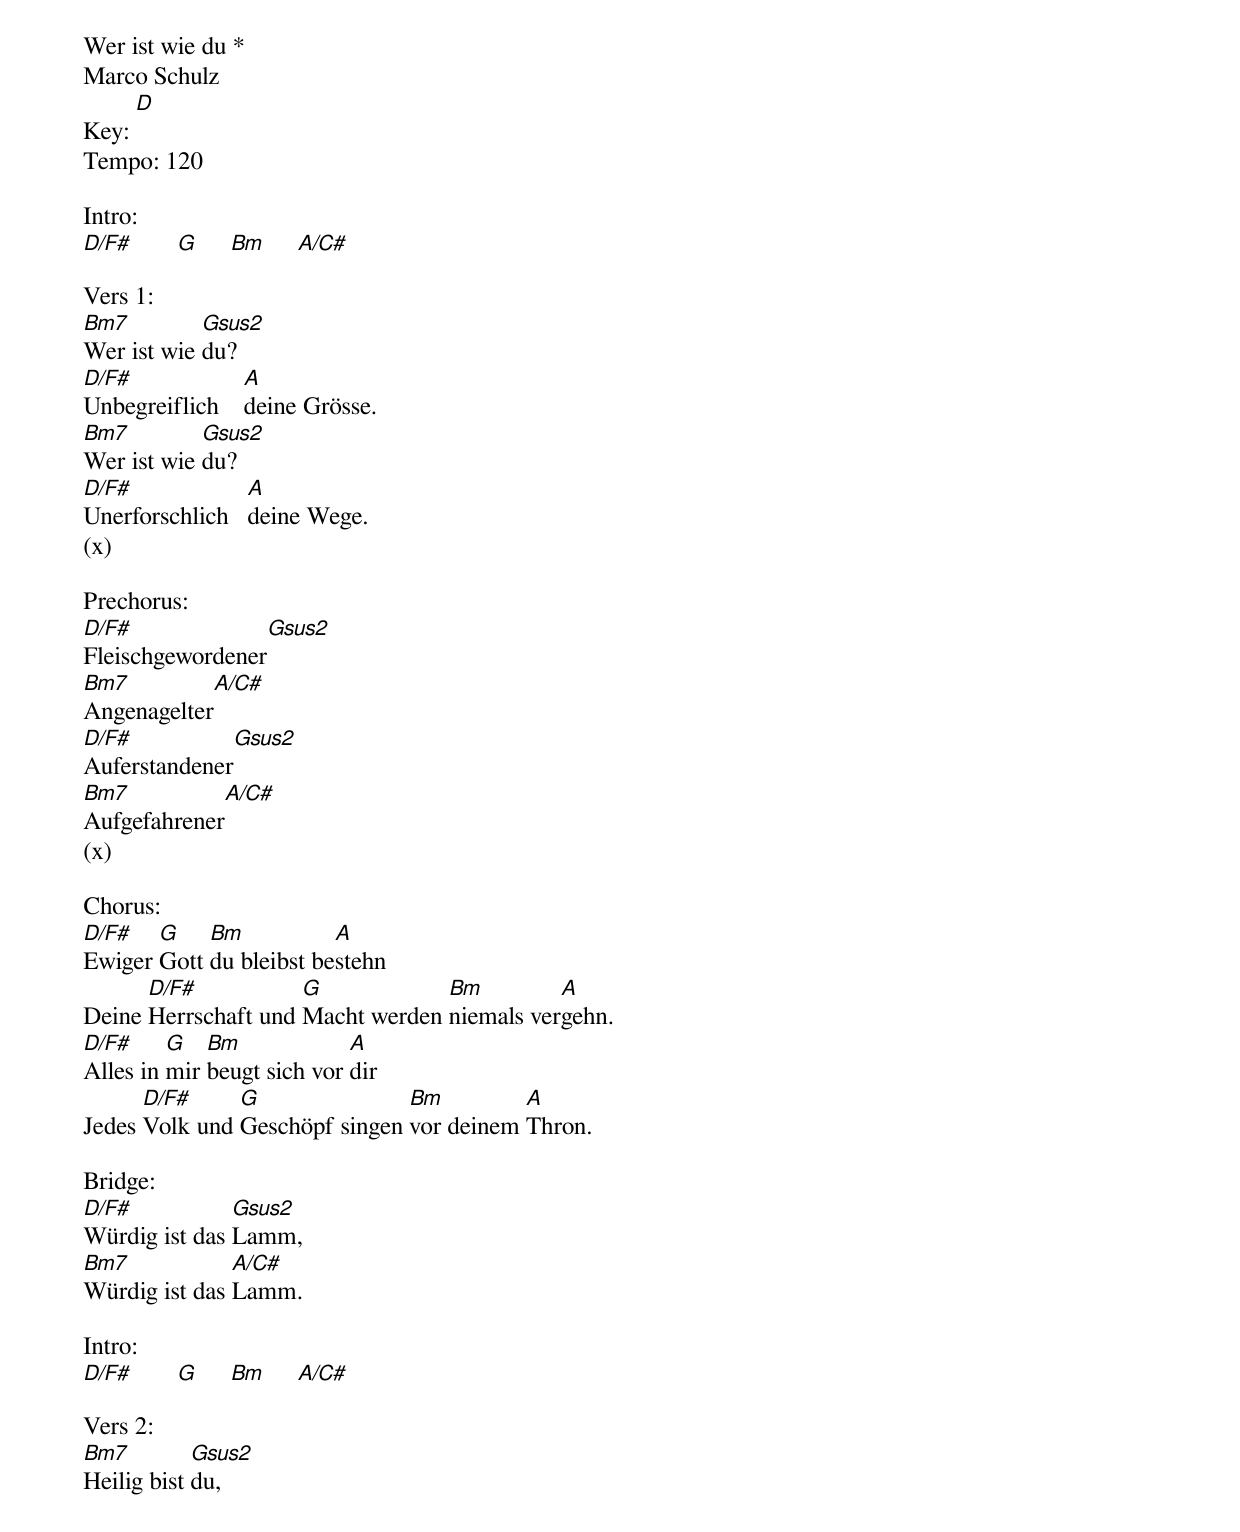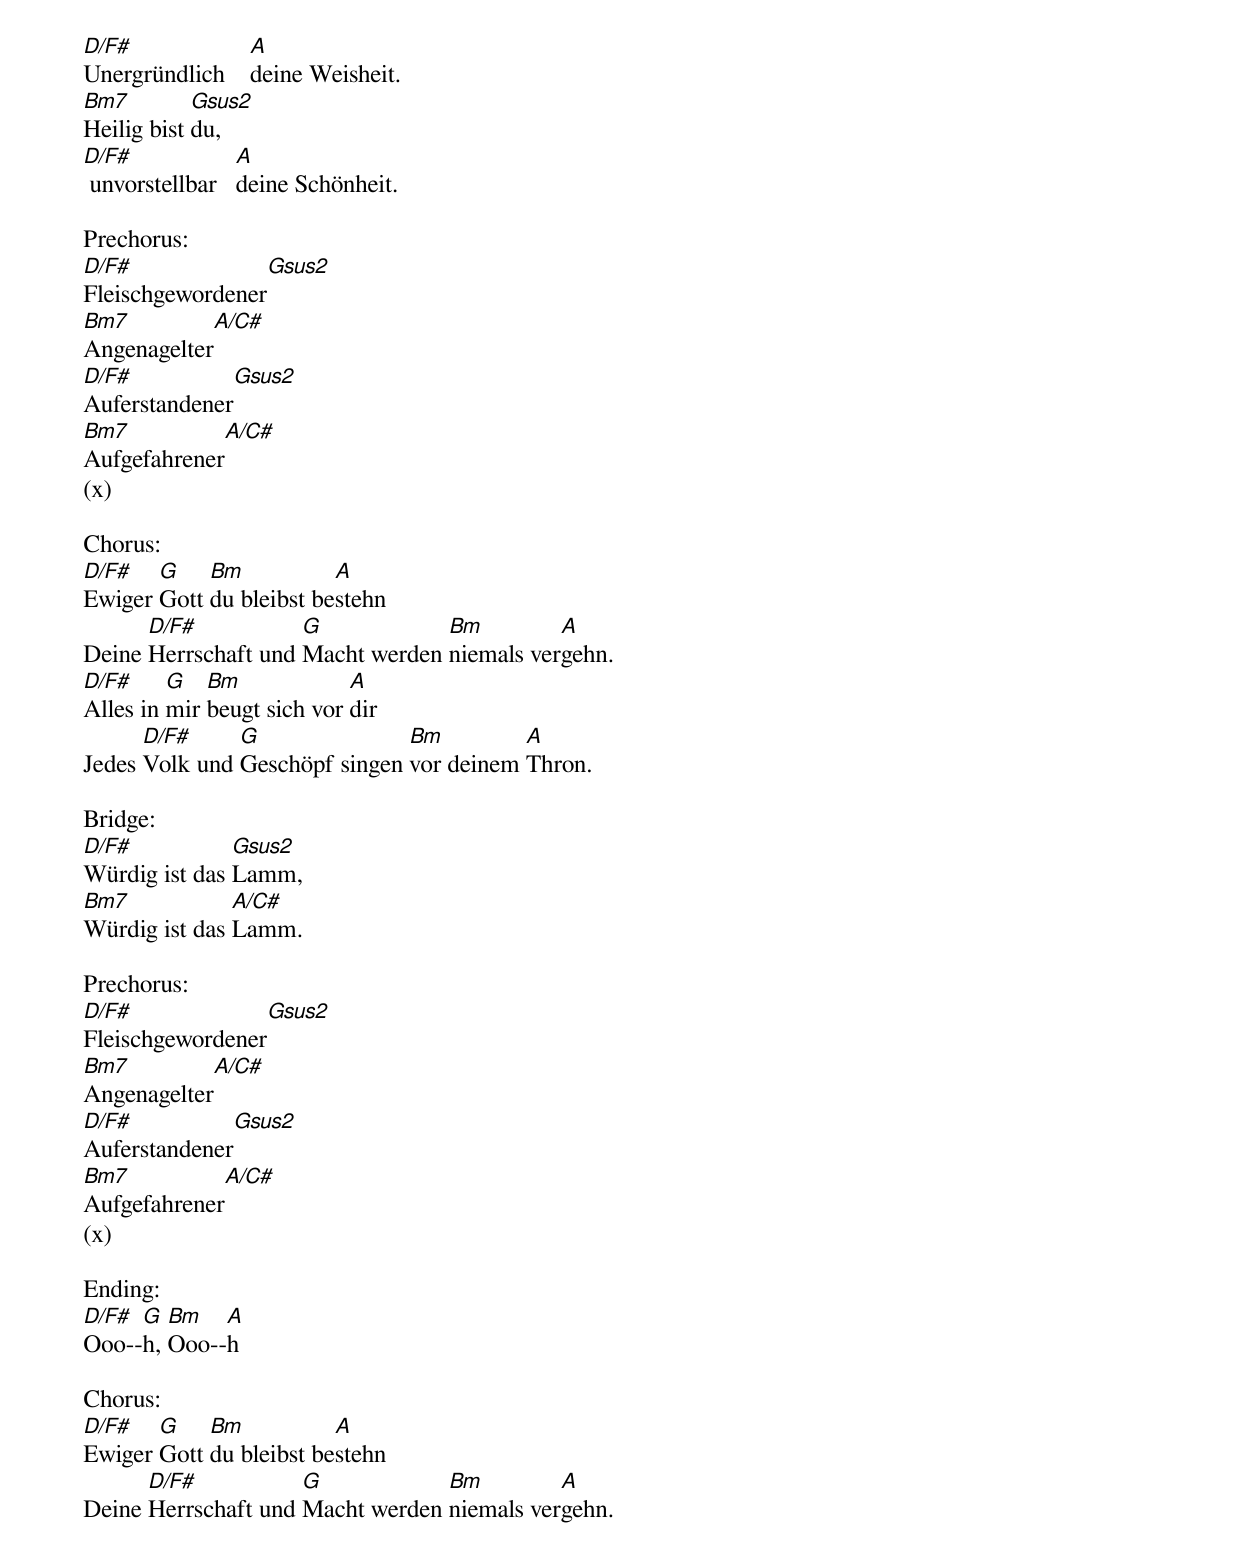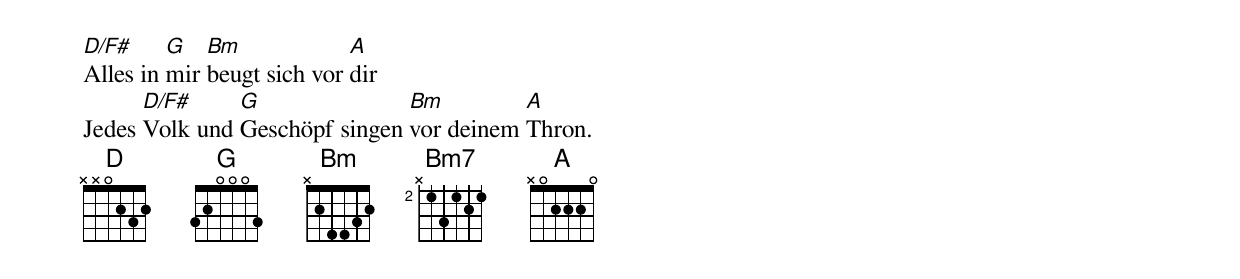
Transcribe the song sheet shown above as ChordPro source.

Wer ist wie du *
Marco Schulz
Key: [D]
Tempo: 120

Intro:
[D/F#]       [G]     [Bm]     [A/C#]

Vers 1:
[Bm7]Wer ist wie [Gsus2]du?
[D/F#]Unbegreiflich    [A]deine Grösse.
[Bm7]Wer ist wie [Gsus2]du?
[D/F#]Unerforschlich   [A]deine Wege.
(x)

Prechorus:
[D/F#]Fleischgewordener[Gsus2]
[Bm7]Angenagelter[A/C#]
[D/F#]Auferstandener[Gsus2]
[Bm7]Aufgefahrener[A/C#]
(x)

Chorus:
[D/F#]Ewiger [G]Gott [Bm]du bleibst be[A]stehn
Deine [D/F#]Herrschaft und [G]Macht werden [Bm]niemals ver[A]gehn.
[D/F#]Alles in [G]mir [Bm]beugt sich vor [A]dir
Jedes [D/F#]Volk und [G]Geschöpf singen [Bm]vor deinem [A]Thron.

Bridge:
[D/F#]Würdig ist das [Gsus2]Lamm,
[Bm7]Würdig ist das [A/C#]Lamm.

Intro:
[D/F#]       [G]     [Bm]     [A/C#]

Vers 2:
[Bm7]Heilig bist [Gsus2]du,
[D/F#]Unergründlich    [A]deine Weisheit.
[Bm7]Heilig bist [Gsus2]du,
[D/F#] unvorstellbar   [A]deine Schönheit.

Prechorus:
[D/F#]Fleischgewordener[Gsus2]
[Bm7]Angenagelter[A/C#]
[D/F#]Auferstandener[Gsus2]
[Bm7]Aufgefahrener[A/C#]
(x)

Chorus:
[D/F#]Ewiger [G]Gott [Bm]du bleibst be[A]stehn
Deine [D/F#]Herrschaft und [G]Macht werden [Bm]niemals ver[A]gehn.
[D/F#]Alles in [G]mir [Bm]beugt sich vor [A]dir
Jedes [D/F#]Volk und [G]Geschöpf singen [Bm]vor deinem [A]Thron.

Bridge:
[D/F#]Würdig ist das [Gsus2]Lamm,
[Bm7]Würdig ist das [A/C#]Lamm.

Prechorus:
[D/F#]Fleischgewordener[Gsus2]
[Bm7]Angenagelter[A/C#]
[D/F#]Auferstandener[Gsus2]
[Bm7]Aufgefahrener[A/C#]
(x)

Ending:
[D/F#]Ooo--[G]h, [Bm]Ooo--[A]h

Chorus:
[D/F#]Ewiger [G]Gott [Bm]du bleibst be[A]stehn
Deine [D/F#]Herrschaft und [G]Macht werden [Bm]niemals ver[A]gehn.
[D/F#]Alles in [G]mir [Bm]beugt sich vor [A]dir
Jedes [D/F#]Volk und [G]Geschöpf singen [Bm]vor deinem [A]Thron.
